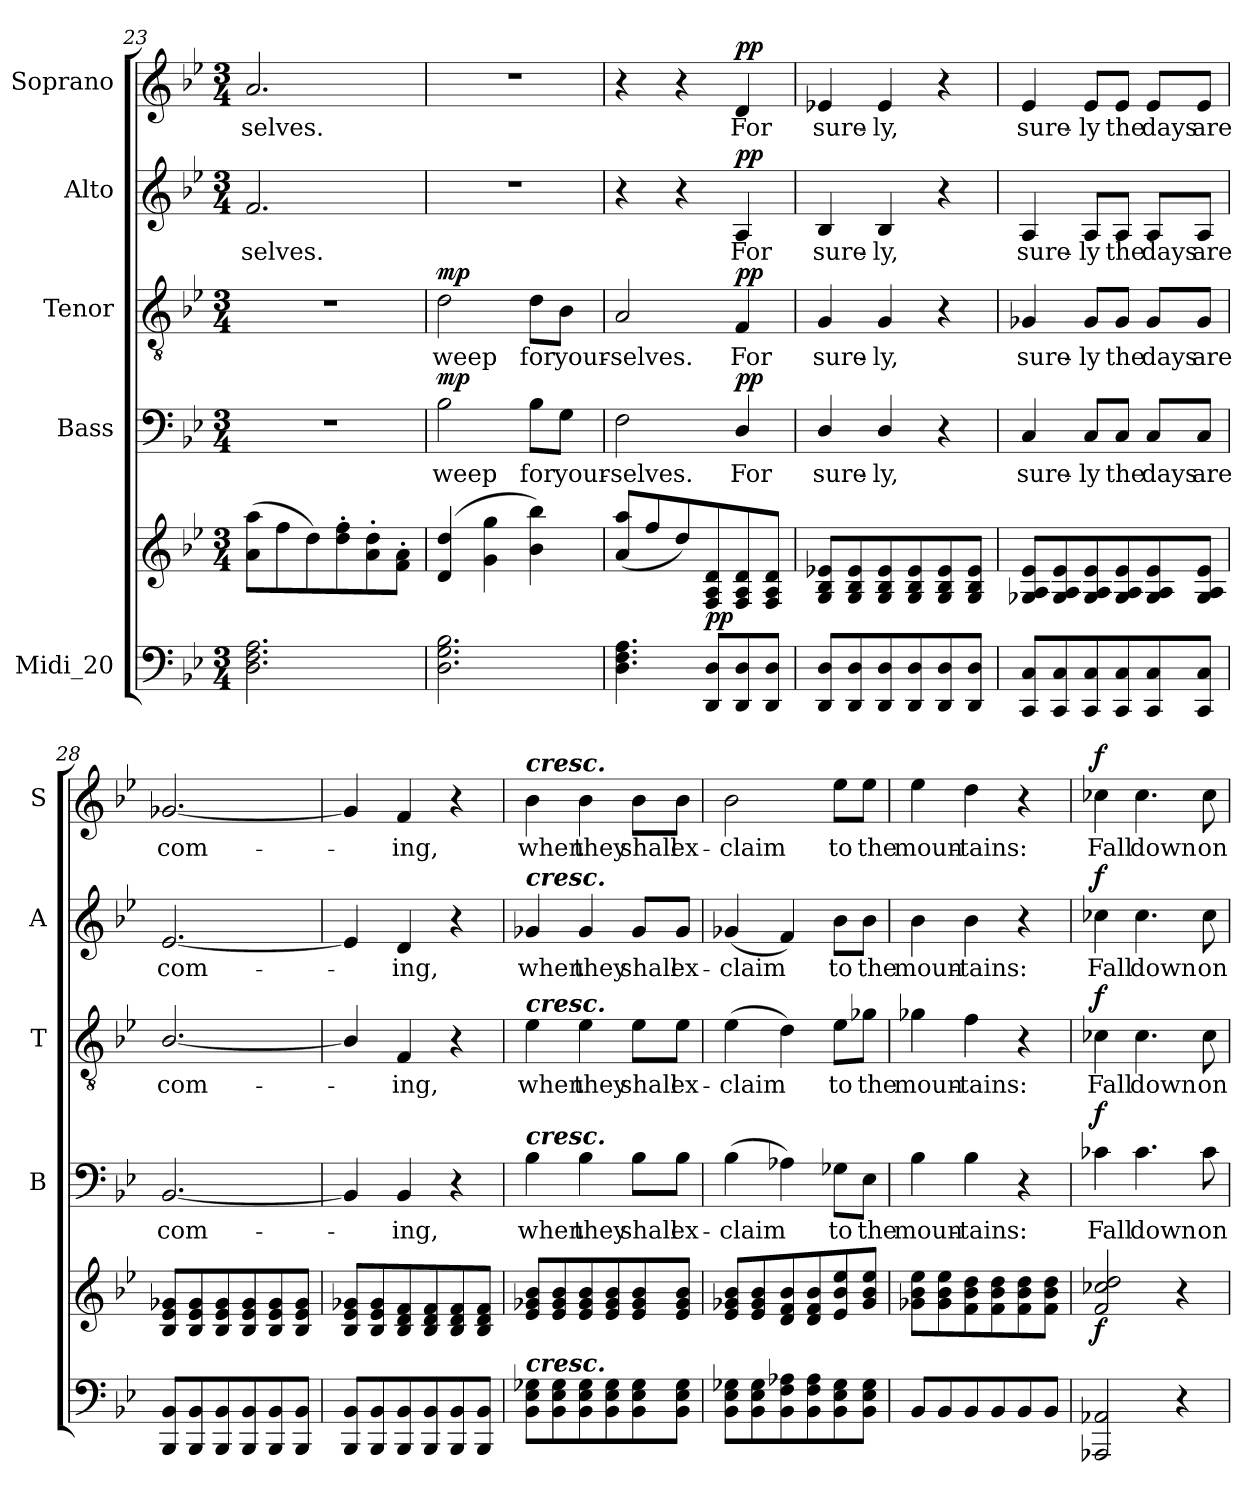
**kern	**kern	**dynam	**kern	**text	**dynam	**kern	**text	**dynam	**kern	**text	**dynam	**kern	**text	**dynam
*part5	*part5	*part5	*part4	*part4	*part4	*part3	*part3	*part3	*part2	*part2	*part2	*part1	*part1	*part1
*staff6	*staff5	*staff5/6	*staff4	*staff4	*staff4	*staff3	*staff3	*staff3	*staff2	*staff2	*staff2	*staff1	*staff1	*staff1
*I"Midi_20	*	*	*I"Bass	*	*	*I"Tenor	*	*	*I"Alto	*	*	*I"Soprano	*	*
*	*	*	*I'B	*	*	*I'T	*	*	*I'A	*	*	*I'S	*	*
*clefF4	*clefG2	*	*clefF4	*	*	*clefGv2	*	*	*clefG2	*	*	*clefG2	*	*
*k[b-e-]	*k[b-e-]	*	*k[b-e-]	*	*	*k[b-e-]	*	*	*k[b-e-]	*	*	*k[b-e-]	*	*
*B-:	*B-:	*	*B-:	*	*	*B-:	*	*	*B-:	*	*	*B-:	*	*
*M3/4	*M3/4	*	*M3/4	*	*	*M3/4	*	*	*M3/4	*	*	*M3/4	*	*
=23	=23	=23	=23	=23	=23	=23	=23	=23	=23	=23	=23	=23	=23	=23
!	!	!	!	!	!	!	!	!	!	!LO:LY:b	!	!	!LO:LY:b	!
2.D\ 2.F\ 2.A\	(>8a\ 8aa\L	.	2.r	.	.	2.r	.	.	2.f/	-selves.	.	2.a/	-selves.	.
.	8ff\	.	.	.	.	.	.	.	.	.	.	.	.	.
.	8dd\)	.	.	.	.	.	.	.	.	.	.	.	.	.
.	8dd\' 8ff\'	.	.	.	.	.	.	.	.	.	.	.	.	.
.	8a\' 8dd\'	.	.	.	.	.	.	.	.	.	.	.	.	.
.	8f\' 8a\'J	.	.	.	.	.	.	.	.	.	.	.	.	.
=24	=24	=24	=24	=24	=24	=24	=24	=24	=24	=24	=24	=24	=24	=24
!	!	!	!	!LO:LY:b	!LO:DY:b	!	!LO:LY:b	!LO:DY:b	!	!	!	!	!	!
2.D\ 2.G\ 2.B-\	(>4d/ 4dd/	.	2B-\	weep	mp	2d\	weep	mp	2.r	.	.	2.r	.	.
.	4g\ 4gg\	.	.	.	.	.	.	.	.	.	.	.	.	.
!	!	!	!	!LO:LY:b	!	!	!LO:LY:b	!	!	!	!	!	!	!
.	4b-\ 4bb-\)	.	8B-\L	for	.	8d\L	for	.	.	.	.	.	.	.
!	!	!	!	!LO:LY:b	!	!	!LO:LY:b	!	!	!	!	!	!	!
.	.	.	8G\J	your-	.	8B-\J	your-	.	.	.	.	.	.	.
!!LO:LB:g=z
=25	=25	=25	=25	=25	=25	=25	=25	=25	=25	=25	=25	=25	=25	=25
!	!	!	!	!LO:LY:b	!	!	!LO:LY:b	!	!	!	!	!	!	!
4.D\ 4.F\ 4.A\	(<8a/ 8aa/L	.	2F\	-selves.	.	2A/	-selves.	.	4r	.	.	4r	.	.
.	8ff/	.	.	.	.	.	.	.	.	.	.	.	.	.
.	8dd/)	.	.	.	.	.	.	.	4r	.	.	4r	.	.
!	!	!LO:DY:b	!	!	!	!	!	!	!	!	!	!	!	!
8DD/ 8D/L	8F/ 8A/ 8d/	pp	.	.	.	.	.	.	.	.	.	.	.	.
!	!	!	!	!LO:LY:b	!LO:DY:b	!	!LO:LY:b	!LO:DY:b	!	!LO:LY:b	!LO:DY:b	!	!LO:LY:b	!LO:DY:b
8DD/ 8D/	8F/ 8A/ 8d/	.	4D/	For	pp	4F/	For	pp	4A/	For	pp	4d/	For	pp
8DD/ 8D/J	8F/ 8A/ 8d/J	.	.	.	.	.	.	.	.	.	.	.	.	.
=26	=26	=26	=26	=26	=26	=26	=26	=26	=26	=26	=26	=26	=26	=26
!	!	!	!	!LO:LY:b	!	!	!LO:LY:b	!	!	!LO:LY:b	!	!	!LO:LY:b	!
8DD/ 8D/L	8G/ 8B-/ 8e-X/L	.	4D/	sure-	.	4G/	sure-	.	4B-/	sure-	.	4e-X/	sure-	.
8DD/ 8D/	8G/ 8B-/ 8e-/	.	.	.	.	.	.	.	.	.	.	.	.	.
!	!	!	!	!LO:LY:b	!	!	!LO:LY:b	!	!	!LO:LY:b	!	!	!LO:LY:b	!
8DD/ 8D/	8G/ 8B-/ 8e-/	.	4D/	-ly,	.	4G/	-ly,	.	4B-/	-ly,	.	4e-/	-ly,	.
8DD/ 8D/	8G/ 8B-/ 8e-/	.	.	.	.	.	.	.	.	.	.	.	.	.
8DD/ 8D/	8G/ 8B-/ 8e-/	.	4r	.	.	4r	.	.	4r	.	.	4r	.	.
8DD/ 8D/J	8G/ 8B-/ 8e-/J	.	.	.	.	.	.	.	.	.	.	.	.	.
=27	=27	=27	=27	=27	=27	=27	=27	=27	=27	=27	=27	=27	=27	=27
!	!	!	!	!LO:LY:b	!	!	!LO:LY:b	!	!	!LO:LY:b	!	!	!LO:LY:b	!
8CC/ 8C/L	8G-X/ 8A/ 8e-/L	.	4C/	sure-	.	4G-X/	sure-	.	4A/	sure-	.	4e-/	sure-	.
8CC/ 8C/	8G-/ 8A/ 8e-/	.	.	.	.	.	.	.	.	.	.	.	.	.
!	!	!	!	!LO:LY:b	!	!	!LO:LY:b	!	!	!LO:LY:b	!	!	!LO:LY:b	!
8CC/ 8C/	8G-/ 8A/ 8e-/	.	8C/L	-ly	.	8G-/L	-ly	.	8A/L	-ly	.	8e-/L	-ly	.
!	!	!	!	!LO:LY:b	!	!	!LO:LY:b	!	!	!LO:LY:b	!	!	!LO:LY:b	!
8CC/ 8C/	8G-/ 8A/ 8e-/	.	8C/J	the	.	8G-/J	the	.	8A/J	the	.	8e-/J	the	.
!	!	!	!	!LO:LY:b	!	!	!LO:LY:b	!	!	!LO:LY:b	!	!	!LO:LY:b	!
8CC/ 8C/	8G-/ 8A/ 8e-/	.	8C/L	days	.	8G-/L	days	.	8A/L	days	.	8e-/L	days	.
!	!	!	!	!LO:LY:b	!	!	!LO:LY:b	!	!	!LO:LY:b	!	!	!LO:LY:b	!
8CC/ 8C/J	8G-/ 8A/ 8e-/J	.	8C/J	are	.	8G-/J	are	.	8A/J	are	.	8e-/J	are	.
=28	=28	=28	=28	=28	=28	=28	=28	=28	=28	=28	=28	=28	=28	=28
!	!	!	!	!LO:LY:b	!	!	!LO:LY:b	!	!	!LO:LY:b	!	!	!LO:LY:b	!
8BBB-/ 8BB-/L	8B-/ 8e-/ 8g-X/L	.	[2.BB-/	com-	.	[2.B-/	com-	.	[2.e-/	com-	.	[2.g-X/	com-	.
8BBB-/ 8BB-/	8B-/ 8e-/ 8g-/	.	.	.	.	.	.	.	.	.	.	.	.	.
8BBB-/ 8BB-/	8B-/ 8e-/ 8g-/	.	.	.	.	.	.	.	.	.	.	.	.	.
8BBB-/ 8BB-/	8B-/ 8e-/ 8g-/	.	.	.	.	.	.	.	.	.	.	.	.	.
8BBB-/ 8BB-/	8B-/ 8e-/ 8g-/	.	.	.	.	.	.	.	.	.	.	.	.	.
8BBB-/ 8BB-/J	8B-/ 8e-/ 8g-/J	.	.	.	.	.	.	.	.	.	.	.	.	.
=29	=29	=29	=29	=29	=29	=29	=29	=29	=29	=29	=29	=29	=29	=29
8BBB-/ 8BB-/L	8B-/ 8e-/ 8g-X/L	.	4BB-/]	.	.	4B-/]	.	.	4e-/]	.	.	4g-/]	.	.
8BBB-/ 8BB-/	8B-/ 8e-/ 8g-/	.	.	.	.	.	.	.	.	.	.	.	.	.
!	!	!	!	!LO:LY:b	!	!	!LO:LY:b	!	!	!LO:LY:b	!	!	!LO:LY:b	!
8BBB-/ 8BB-/	8B-/ 8d/ 8f/	.	4BB-/	ing,	.	4F/	ing,	.	4d/	ing,	.	4f/	ing,	.
8BBB-/ 8BB-/	8B-/ 8d/ 8f/	.	.	.	.	.	.	.	.	.	.	.	.	.
8BBB-/ 8BB-/	8B-/ 8d/ 8f/	.	4r	.	.	4r	.	.	4r	.	.	4r	.	.
8BBB-/ 8BB-/J	8B-/ 8d/ 8f/J	.	.	.	.	.	.	.	.	.	.	.	.	.
!!LO:PB:g=z
=30	=30	=30	=30	=30	=30	=30	=30	=30	=30	=30	=30	=30	=30	=30
!	!	!	!	!	!	!	!	!	!	!	!	!LO:TX:a:Bi:t=cresc.	!	!
!	!	!	!	!	!	!	!	!	!LO:TX:a:Bi:t=cresc.	!	!	!	!	!
!	!	!	!	!	!	!LO:TX:a:Bi:t=cresc.	!	!	!	!	!	!	!	!
!	!	!	!LO:TX:a:Bi:t=cresc.	!	!	!	!	!	!	!	!	!	!	!
!LO:TX:a:Bi:t=cresc.	!	!	!	!	!	!	!	!	!	!	!	!	!	!
!	!	!	!	!LO:LY:b	!	!	!LO:LY:b	!	!	!LO:LY:b	!	!	!LO:LY:b	!
8BB-\ 8E-\ 8G-X\L	8e-/ 8g-X/ 8b-/L	.	4B-\	when	.	4e-\	when	.	4g-X/	when	.	4b-\	when	.
8BB-\ 8E-\ 8G-\	8e-/ 8g-/ 8b-/	.	.	.	.	.	.	.	.	.	.	.	.	.
!	!	!	!	!LO:LY:b	!	!	!LO:LY:b	!	!	!LO:LY:b	!	!	!LO:LY:b	!
8BB-\ 8E-\ 8G-\	8e-/ 8g-/ 8b-/	.	4B-\	they	.	4e-\	they	.	4g-/	they	.	4b-\	they	.
8BB-\ 8E-\ 8G-\	8e-/ 8g-/ 8b-/	.	.	.	.	.	.	.	.	.	.	.	.	.
!	!	!	!	!LO:LY:b	!	!	!LO:LY:b	!	!	!LO:LY:b	!	!	!LO:LY:b	!
8BB-\ 8E-\ 8G-\	8e-/ 8g-/ 8b-/	.	8B-\L	shall	.	8e-\L	shall	.	8g-/L	shall	.	8b-\L	shall	.
!	!	!	!	!LO:LY:b	!	!	!LO:LY:b	!	!	!LO:LY:b	!	!	!LO:LY:b	!
8BB-\ 8E-\ 8G-\J	8e-/ 8g-/ 8b-/J	.	8B-\J	ex-	.	8e-\J	ex-	.	8g-/J	ex-	.	8b-\J	ex-	.
!!LO:LB:g=z
=31	=31	=31	=31	=31	=31	=31	=31	=31	=31	=31	=31	=31	=31	=31
!	!	!	!	!LO:LY:b	!	!	!LO:LY:b	!	!	!LO:LY:b	!	!	!LO:LY:b	!
8BB-\ 8E-\ 8G-X\L	8e-/ 8g-X/ 8b-/L	.	(>4B-\	-claim	.	(>4e-\	-claim	.	(<4g-X/	-claim	.	2b-\	-claim	.
8BB-\ 8E-\ 8G-\	8e-/ 8g-/ 8b-/	.	.	.	.	.	.	.	.	.	.	.	.	.
8BB-\ 8F\ 8A-X\	8d/ 8f/ 8b-/	.	4A-X\)	.	.	4d\)	.	.	4f/)	.	.	.	.	.
8BB-\ 8F\ 8A-\	8d/ 8f/ 8b-/	.	.	.	.	.	.	.	.	.	.	.	.	.
!	!	!	!	!LO:LY:b	!	!	!LO:LY:b	!	!	!LO:LY:b	!	!	!LO:LY:b	!
8BB-\ 8E-\ 8G-\	8e-/ 8b-/ 8ee-/	.	8G-X\L	to	.	8e-\L	to	.	8b-\L	to	.	8ee-\L	to	.
!	!	!	!	!LO:LY:b	!	!	!LO:LY:b	!	!	!LO:LY:b	!	!	!LO:LY:b	!
8BB-\ 8E-\ 8G-\J	8g-/ 8b-/ 8ee-/J	.	8E-\J	the	.	8g-X\J	the	.	8b-\J	the	.	8ee-\J	the	.
=32	=32	=32	=32	=32	=32	=32	=32	=32	=32	=32	=32	=32	=32	=32
!	!	!	!	!LO:LY:b	!	!	!LO:LY:b	!	!	!LO:LY:b	!	!	!LO:LY:b	!
8BB-/L	8g-X\ 8b-\ 8ee-\L	.	4B-\	moun-	.	4g-X\	moun-	.	4b-\	moun-	.	4ee-\	moun-	.
8BB-/	8g-\ 8b-\ 8ee-\	.	.	.	.	.	.	.	.	.	.	.	.	.
!	!	!	!	!LO:LY:b	!	!	!LO:LY:b	!	!	!LO:LY:b	!	!	!LO:LY:b	!
8BB-/	8f\ 8b-\ 8dd\	.	4B-\	-tains:	.	4f\	-tains:	.	4b-\	-tains:	.	4dd\	-tains:	.
8BB-/	8f\ 8b-\ 8dd\	.	.	.	.	.	.	.	.	.	.	.	.	.
8BB-/	8f\ 8b-\ 8dd\	.	4r	.	.	4r	.	.	4r	.	.	4r	.	.
8BB-/J	8f\ 8b-\ 8dd\J	.	.	.	.	.	.	.	.	.	.	.	.	.
=33	=33	=33	=33	=33	=33	=33	=33	=33	=33	=33	=33	=33	=33	=33
!	!	!LO:DY:b	!	!LO:LY:b	!LO:DY:b	!	!LO:LY:b	!LO:DY:b	!	!LO:LY:b	!LO:DY:b	!	!LO:LY:b	!LO:DY:b
2AAA-X/ 2AA-X/	2f/ 2cc-X/ 2dd/	f	4c-X\	Fall	f	4c-X\	Fall	f	4cc-X\	Fall	f	4cc-X\	Fall	f
!	!	!	!	!LO:LY:b	!	!	!LO:LY:b	!	!	!LO:LY:b	!	!	!LO:LY:b	!
.	.	.	4.c-\	down	.	4.c-\	down	.	4.cc-\	down	.	4.cc-\	down	.
4r	4r	.	.	.	.	.	.	.	.	.	.	.	.	.
!	!	!	!	!LO:LY:b	!	!	!LO:LY:b	!	!	!LO:LY:b	!	!	!LO:LY:b	!
.	.	.	8c-\	on	.	8c-\	on	.	8cc-\	on	.	8cc-\	on	.
=	=	=	=	=	=	=	=	=	=	=	=	=	=	=
*-	*-	*-	*-	*-	*-	*-	*-	*-	*-	*-	*-	*-	*-	*-
